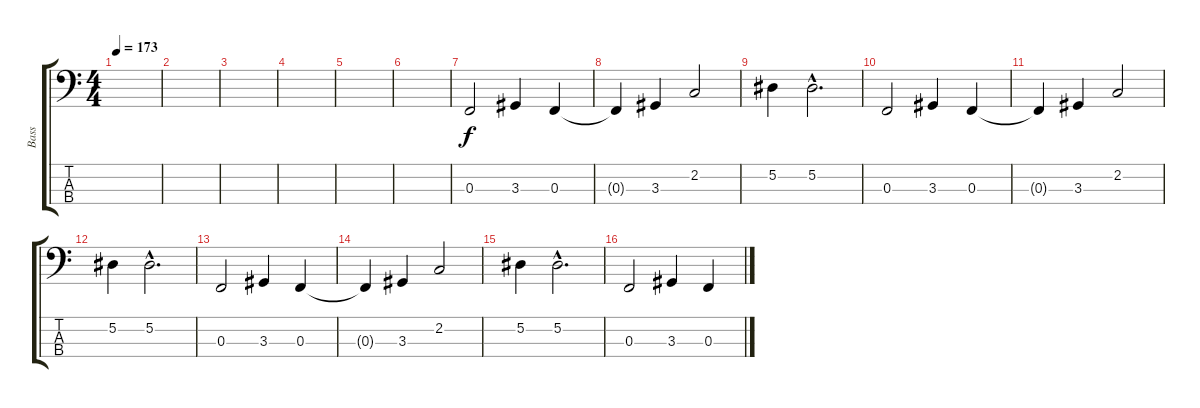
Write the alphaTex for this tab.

\track ("Bass" "Bass") {instrument electricbassfinger}
\staff {score tabs}
\tuning (Eb2 Bb1 F1 C1) {hide}
\ts (4 4)
\tempo 173
\clef f4
\ks c
|
|
|
|
|
|
0.3.2 3.3.4 0.3.4 |
0.3{t}.4 3.3.4 2.2.2 |
5.2.4 5.2{hac}.2{d} |
0.3.2 3.3.4 0.3.4 |
0.3{t}.4 3.3.4 2.2.2 |
5.2.4 5.2{hac}.2{d} |
0.3.2 3.3.4 0.3.4 |
0.3{t}.4 3.3.4 2.2.2 |
5.2.4 5.2{hac}.2{d} |
0.3.2 3.3.4 0.3.4
